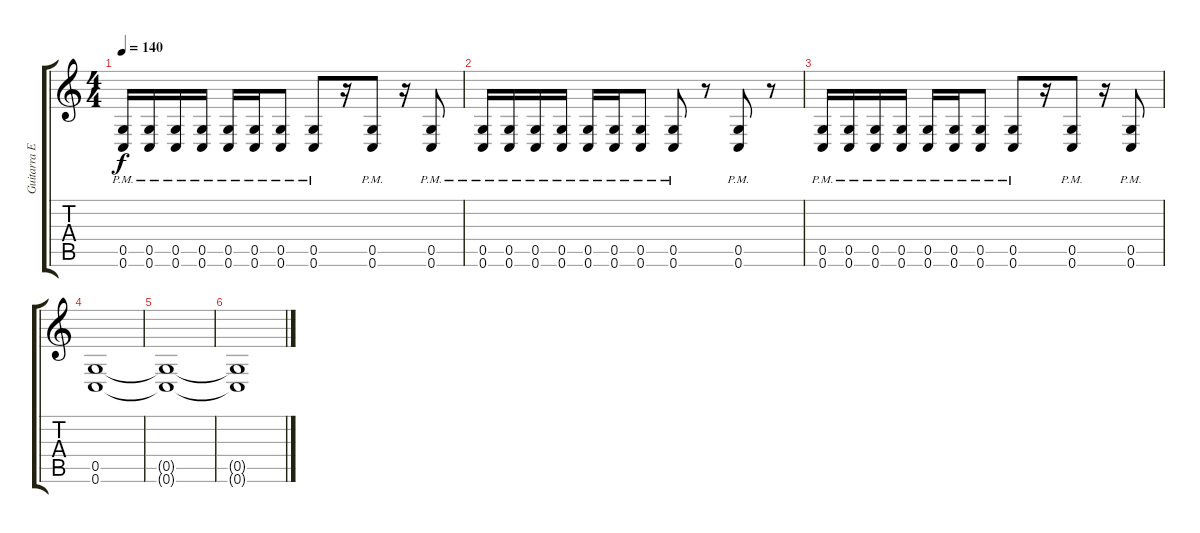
\track ("Guitarra Extra" "Guitarra E") {instrument distortionguitar}
\staff {score tabs}
\tuning (D4 A3 F3 C3 G2 C2) {hide}
\ts (4 4)
\tempo 140
\clef g2
\ks c
(0.5{pm} 0.6{pm}).16{dy f} (0.5{pm} 0.6{pm}).16 (0.5{pm} 0.6{pm}).16 (0.5{pm} 0.6{pm}).16 (0.5{pm} 0.6{pm}).16 (0.5{pm} 0.6{pm}).16 (0.5{pm} 0.6{pm}).8 (0.5{pm} 0.6{pm}).8 r.16 (0.5{pm} 0.6{pm}).8 r.16 (0.5{pm} 0.6{pm}).8 |
(0.5{pm} 0.6{pm}).16{instrument distortionguitar} (0.5{pm} 0.6{pm}).16 (0.5{pm} 0.6{pm}).16 (0.5{pm} 0.6{pm}).16 (0.5{pm} 0.6{pm}).16 (0.5{pm} 0.6{pm}).16 (0.5{pm} 0.6{pm}).8 (0.5{pm} 0.6{pm}).8 r.8 (0.5{pm} 0.6{pm}).8 r.8 |
(0.5{pm} 0.6{pm}).16 (0.5{pm} 0.6{pm}).16 (0.5{pm} 0.6{pm}).16 (0.5{pm} 0.6{pm}).16 (0.5{pm} 0.6{pm}).16 (0.5{pm} 0.6{pm}).16 (0.5{pm} 0.6{pm}).8 (0.5{pm} 0.6{pm}).8 r.16 (0.5{pm} 0.6{pm}).8 r.16 (0.5{pm} 0.6{pm}).8 |
(0.5 0.6).1 |
(0.5{t} 0.6{t}).1 |
(0.5{t} 0.6{t}).1
